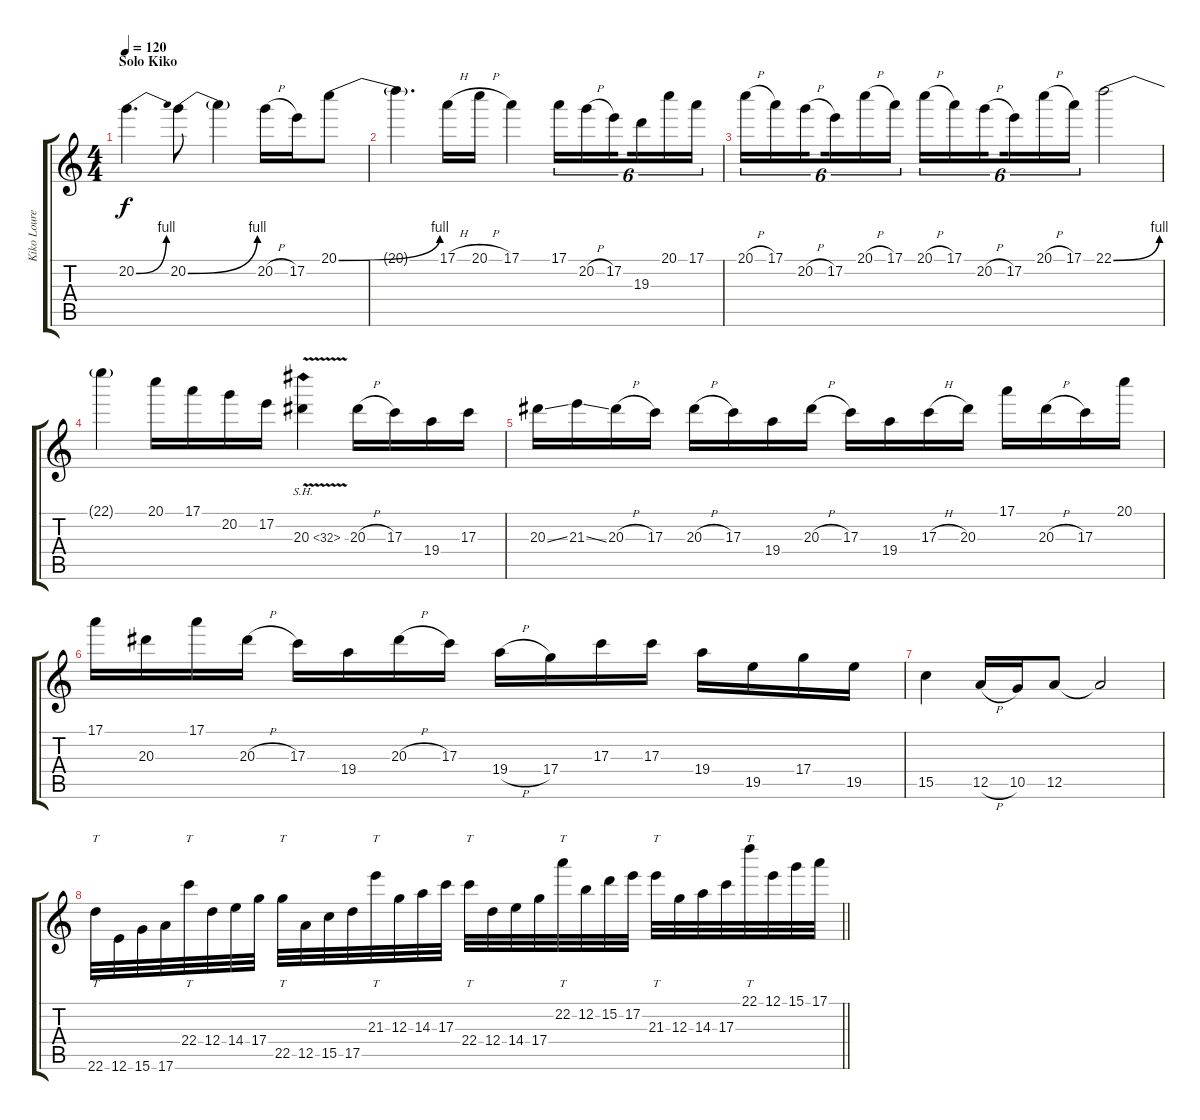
\track ("Kiko Loureiro" "Kiko Loure") {instrument distortionguitar}
\staff {score tabs}
\tuning (E4 B3 G3 D3 A2 E2) {hide}
\ts (4 4)
\section ("" "Solo Kiko")
\tempo 120
\clef g2
\ks c
20.2{be (bend 0 0 60 4)}.4{d dy f} 20.2{be (bend 0 0 60 4)}.8 20.2{t}.4 20.2{h}.16 17.2.16 20.1{be (bend 0 0 60 4)}.8 |
20.1{t}.4{d} 17.1{h}.16 20.1{h}.16 17.1.4 17.1.16{tu (6 4)} 20.2{h}.16{tu (6 4)} 17.2.16{tu (6 4) beam splitsecondary} 19.3.16{tu (6 4)} 20.1.16{tu (6 4)} 17.1.16{tu (6 4)} |
20.1{h}.16{tu (6 4)} 17.1.16{tu (6 4)} 20.2{h}.16{tu (6 4) beam splitsecondary} 17.2.16{tu (6 4)} 20.1{h}.16{tu (6 4)} 17.1.16{tu (6 4)} 20.1{h}.16{tu (6 4)} 17.1.16{tu (6 4)} 20.2{h}.16{tu (6 4) beam splitsecondary} 17.2.16{tu (6 4)} 20.1{h}.16{tu (6 4)} 17.1.16{tu (6 4)} 22.1{be (bend 0 0 60 4)}.2 |
22.1{t}.4 20.1.16 17.1.16 20.2.16 17.2.16 20.3{sh 12 v}.4 20.3{h}.16 17.3.16 19.4.16 17.3.16 |
20.3{ss}.16 21.3{ss}.16 20.3{h}.16 17.3.16 20.3{h}.16 17.3.16 19.4.16 20.3{h}.16 17.3.16 19.4.16 17.3{h}.16 20.3.16 17.1.16 20.3{h}.16 17.3.16 20.1.16 |
17.1.16 20.3.16 17.1.16 20.3{h}.16 17.3.16 19.4.16 20.3{h}.16 17.3.16 19.4{h}.16 17.4.16 17.3.16 17.3.16 19.4.16 19.5.16 17.4.16 19.5.16 |
15.5.4 12.5{h}.16 10.5.16 12.5.8 12.5{t}.2 |
\barLineRight lightlight
22.6.32{tt} 12.6.32 15.6.32 17.6.32 22.4.32{tt} 12.4.32 14.4.32 17.4.32 22.5.32{tt} 12.5.32 15.5.32 17.5.32 21.3.32{tt} 12.3.32 14.3.32 17.3.32 22.4.32{tt} 12.4.32 14.4.32 17.4.32 22.2.32{tt} 12.2.32 15.2.32 17.2.32 21.3.32{tt} 12.3.32 14.3.32 17.3.32 22.1.32{tt} 12.1.32 15.1.32 17.1.32
